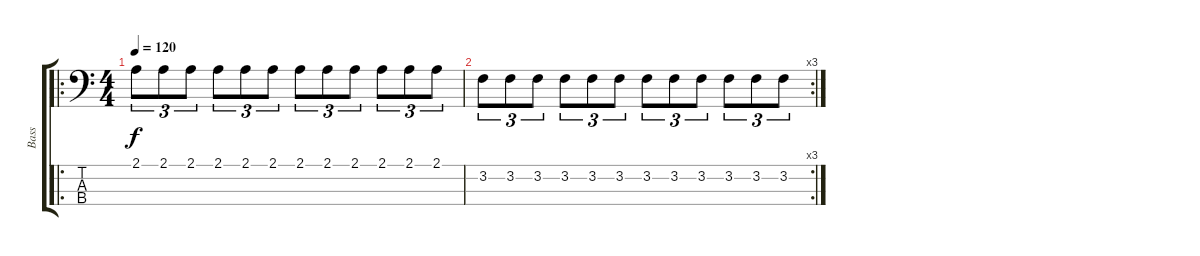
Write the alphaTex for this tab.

\track ("Bass" "Bass") {instrument electricbasspick}
\staff {score tabs}
\tuning (G2 D2 A1 E1) {hide}
\ro
\ts (4 4)
\tempo 120
\clef f4
\ks c
2.1.8{tu (3 2) dy f} 2.1.8{tu (3 2)} 2.1.8{tu (3 2)} 2.1.8{tu (3 2)} 2.1.8{tu (3 2)} 2.1.8{tu (3 2)} 2.1.8{tu (3 2)} 2.1.8{tu (3 2)} 2.1.8{tu (3 2)} 2.1.8{tu (3 2)} 2.1.8{tu (3 2)} 2.1.8{tu (3 2)} |
\rc 3
3.2.8{tu (3 2)} 3.2.8{tu (3 2)} 3.2.8{tu (3 2)} 3.2.8{tu (3 2)} 3.2.8{tu (3 2)} 3.2.8{tu (3 2)} 3.2.8{tu (3 2)} 3.2.8{tu (3 2)} 3.2.8{tu (3 2)} 3.2.8{tu (3 2)} 3.2.8{tu (3 2)} 3.2.8{tu (3 2)}
